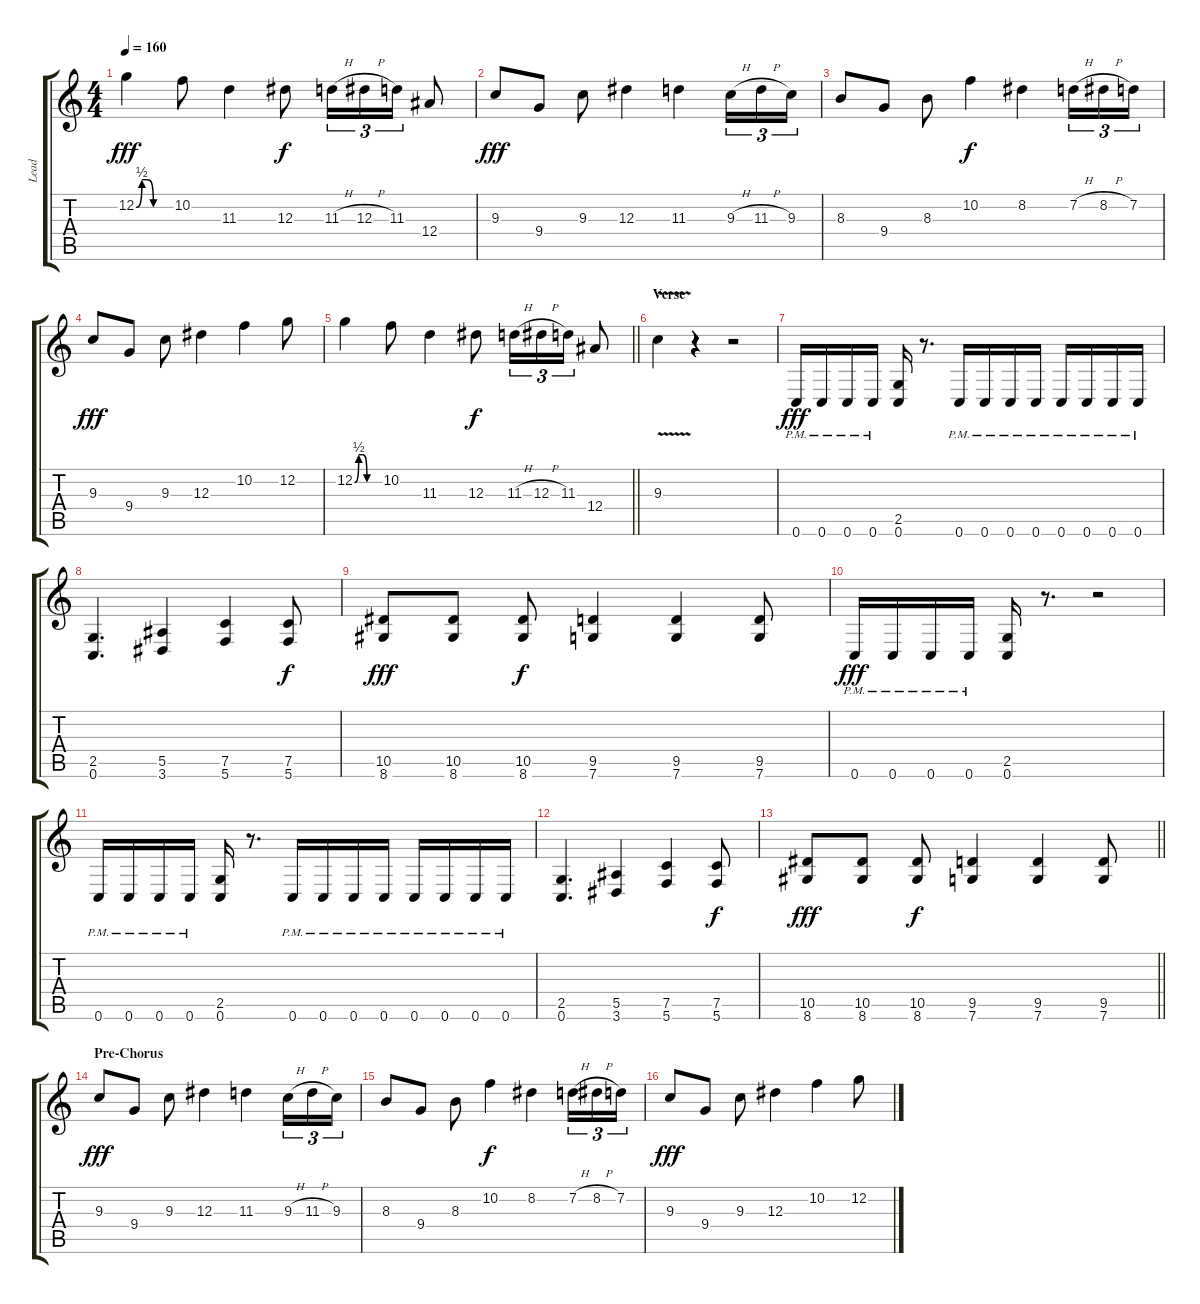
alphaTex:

\track ("Lead" "Lead") {instrument distortionguitar}
\staff {score tabs}
\tuning (C4 G3 Eb3 Bb2 F2 C2) {hide}
\ts (4 4)
\tempo 160
\clef g2
\ks c
12.2{be (custom 0 0 10 2 20 2 30 0 60 0)}.4{dy fff} 10.2.8 11.3.4 12.3.8{dy f} 11.3{h}.16{tu (3 2)} 12.3{h}.16{tu (3 2)} 11.3.16{tu (3 2)} 12.4.8 |
9.3.8{dy fff} 9.4.8 9.3.8 12.3.4 11.3.4 9.3{h}.16{tu (3 2)} 11.3{h}.16{tu (3 2)} 9.3.16{tu (3 2)} |
8.3.8 9.4.8 8.3.8 10.2.4{dy f} 8.2.4 7.2{h}.16{tu (3 2)} 8.2{h}.16{tu (3 2)} 7.2.16{tu (3 2)} |
9.3.8{dy fff} 9.4.8 9.3.8 12.3.4 10.2.4 12.2.8 |
\barLineRight lightlight
12.2{be (custom 0 0 10 2 20 2 30 0 60 0)}.4 10.2.8 11.3.4 12.3.8{dy f} 11.3{h}.16{tu (3 2)} 12.3{h}.16{tu (3 2)} 11.3.16{tu (3 2)} 12.4.8 |
\section ("" "Verse")
9.3{v}.4 r.4 r.2 |
0.6{pm}.16{dy fff} 0.6{pm}.16 0.6{pm}.16 0.6{pm}.16 (2.5 0.6).16 r.8{d} 0.6{pm}.16 0.6{pm}.16 0.6{pm}.16 0.6{pm}.16 0.6{pm}.16 0.6{pm}.16 0.6{pm}.16 0.6{pm}.16 |
(2.5 0.6).4{d} (5.5 3.6).4 (7.5 5.6).4 (7.5 5.6).8{dy f} |
(10.5 8.6).8{dy fff} (10.5 8.6).8 (10.5 8.6).8{dy f} (9.5 7.6).4 (9.5 7.6).4 (9.5 7.6).8 |
0.6{pm}.16{dy fff} 0.6{pm}.16 0.6{pm}.16 0.6{pm}.16 (2.5 0.6).16 r.8{d} r.2 |
0.6{pm}.16 0.6{pm}.16 0.6{pm}.16 0.6{pm}.16 (2.5 0.6).16 r.8{d} 0.6{pm}.16 0.6{pm}.16 0.6{pm}.16 0.6{pm}.16 0.6{pm}.16 0.6{pm}.16 0.6{pm}.16 0.6{pm}.16 |
(2.5 0.6).4{d} (5.5 3.6).4 (7.5 5.6).4 (7.5 5.6).8{dy f} |
\barLineRight lightlight
(10.5 8.6).8{dy fff} (10.5 8.6).8 (10.5 8.6).8{dy f} (9.5 7.6).4 (9.5 7.6).4 (9.5 7.6).8 |
\section ("" "Pre-Chorus")
9.3.8{dy fff} 9.4.8 9.3.8 12.3.4 11.3.4 9.3{h}.16{tu (3 2)} 11.3{h}.16{tu (3 2)} 9.3.16{tu (3 2)} |
8.3.8 9.4.8 8.3.8 10.2.4{dy f} 8.2.4 7.2{h}.16{tu (3 2)} 8.2{h}.16{tu (3 2)} 7.2.16{tu (3 2)} |
9.3.8{dy fff} 9.4.8 9.3.8 12.3.4 10.2.4 12.2.8
